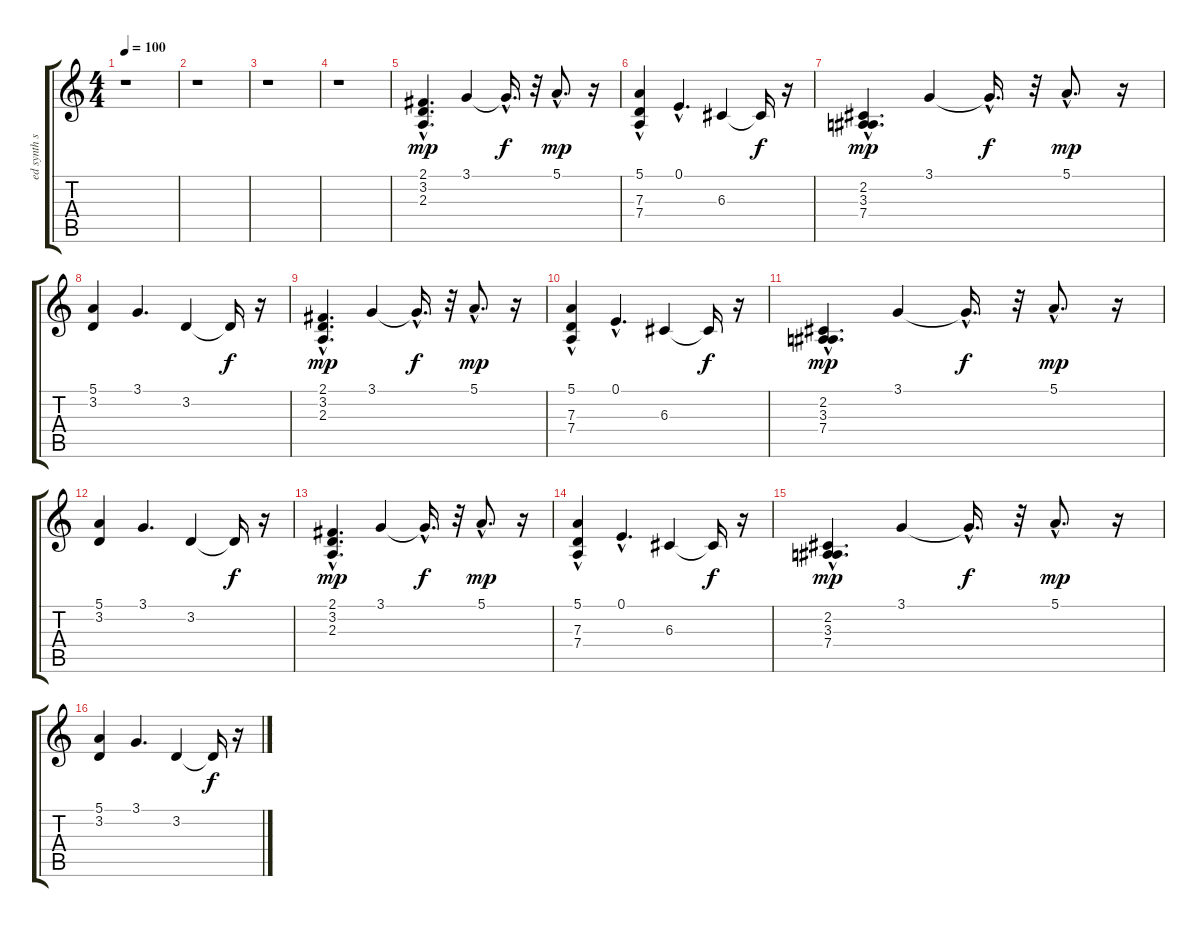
\track ("ed synth strings2" "ed synth s") {instrument synthstrings2}
\staff {score tabs}
\tuning (E4 B3 G3 D3 A2 E2) {hide}
\ts (4 4)
\tempo 100
\clef g2
\ks c
r.1{dy f} |
r.1 |
r.1 |
r.1 |
(2.1{hac} 3.2{hac} 2.3{hac}).4{d dy mp} 3.1.4 3.1{hac t}.16{d dy f} r.32 5.1{hac}.8{d dy mp} r.16 |
(5.1 7.3 7.4{hac}).4 0.1{hac}.4{d} 6.3.4 6.3{t}.16{dy f} r.16 |
(2.2{hac} 3.3{hac} 7.4).4{d dy mp} 3.1.4 3.1{hac t}.16{d dy f} r.32 5.1{hac}.8{d dy mp} r.16 |
(5.1 3.2).4 3.1.4{d} 3.2.4 3.2{t}.16{dy f} r.16 |
(2.1{hac} 3.2{hac} 2.3{hac}).4{d dy mp} 3.1.4 3.1{hac t}.16{d dy f} r.32 5.1{hac}.8{d dy mp} r.16 |
(5.1 7.3 7.4{hac}).4 0.1{hac}.4{d} 6.3.4 6.3{t}.16{dy f} r.16 |
(2.2{hac} 3.3{hac} 7.4).4{d dy mp} 3.1.4 3.1{hac t}.16{d dy f} r.32 5.1{hac}.8{d dy mp} r.16 |
(5.1 3.2).4 3.1.4{d} 3.2.4 3.2{t}.16{dy f} r.16 |
(2.1{hac} 3.2{hac} 2.3{hac}).4{d dy mp} 3.1.4 3.1{hac t}.16{d dy f} r.32 5.1{hac}.8{d dy mp} r.16 |
(5.1 7.3 7.4{hac}).4 0.1{hac}.4{d} 6.3.4 6.3{t}.16{dy f} r.16 |
(2.2{hac} 3.3{hac} 7.4).4{d dy mp} 3.1.4 3.1{hac t}.16{d dy f} r.32 5.1{hac}.8{d dy mp} r.16 |
(5.1 3.2).4 3.1.4{d} 3.2.4 3.2{t}.16{dy f} r.16
